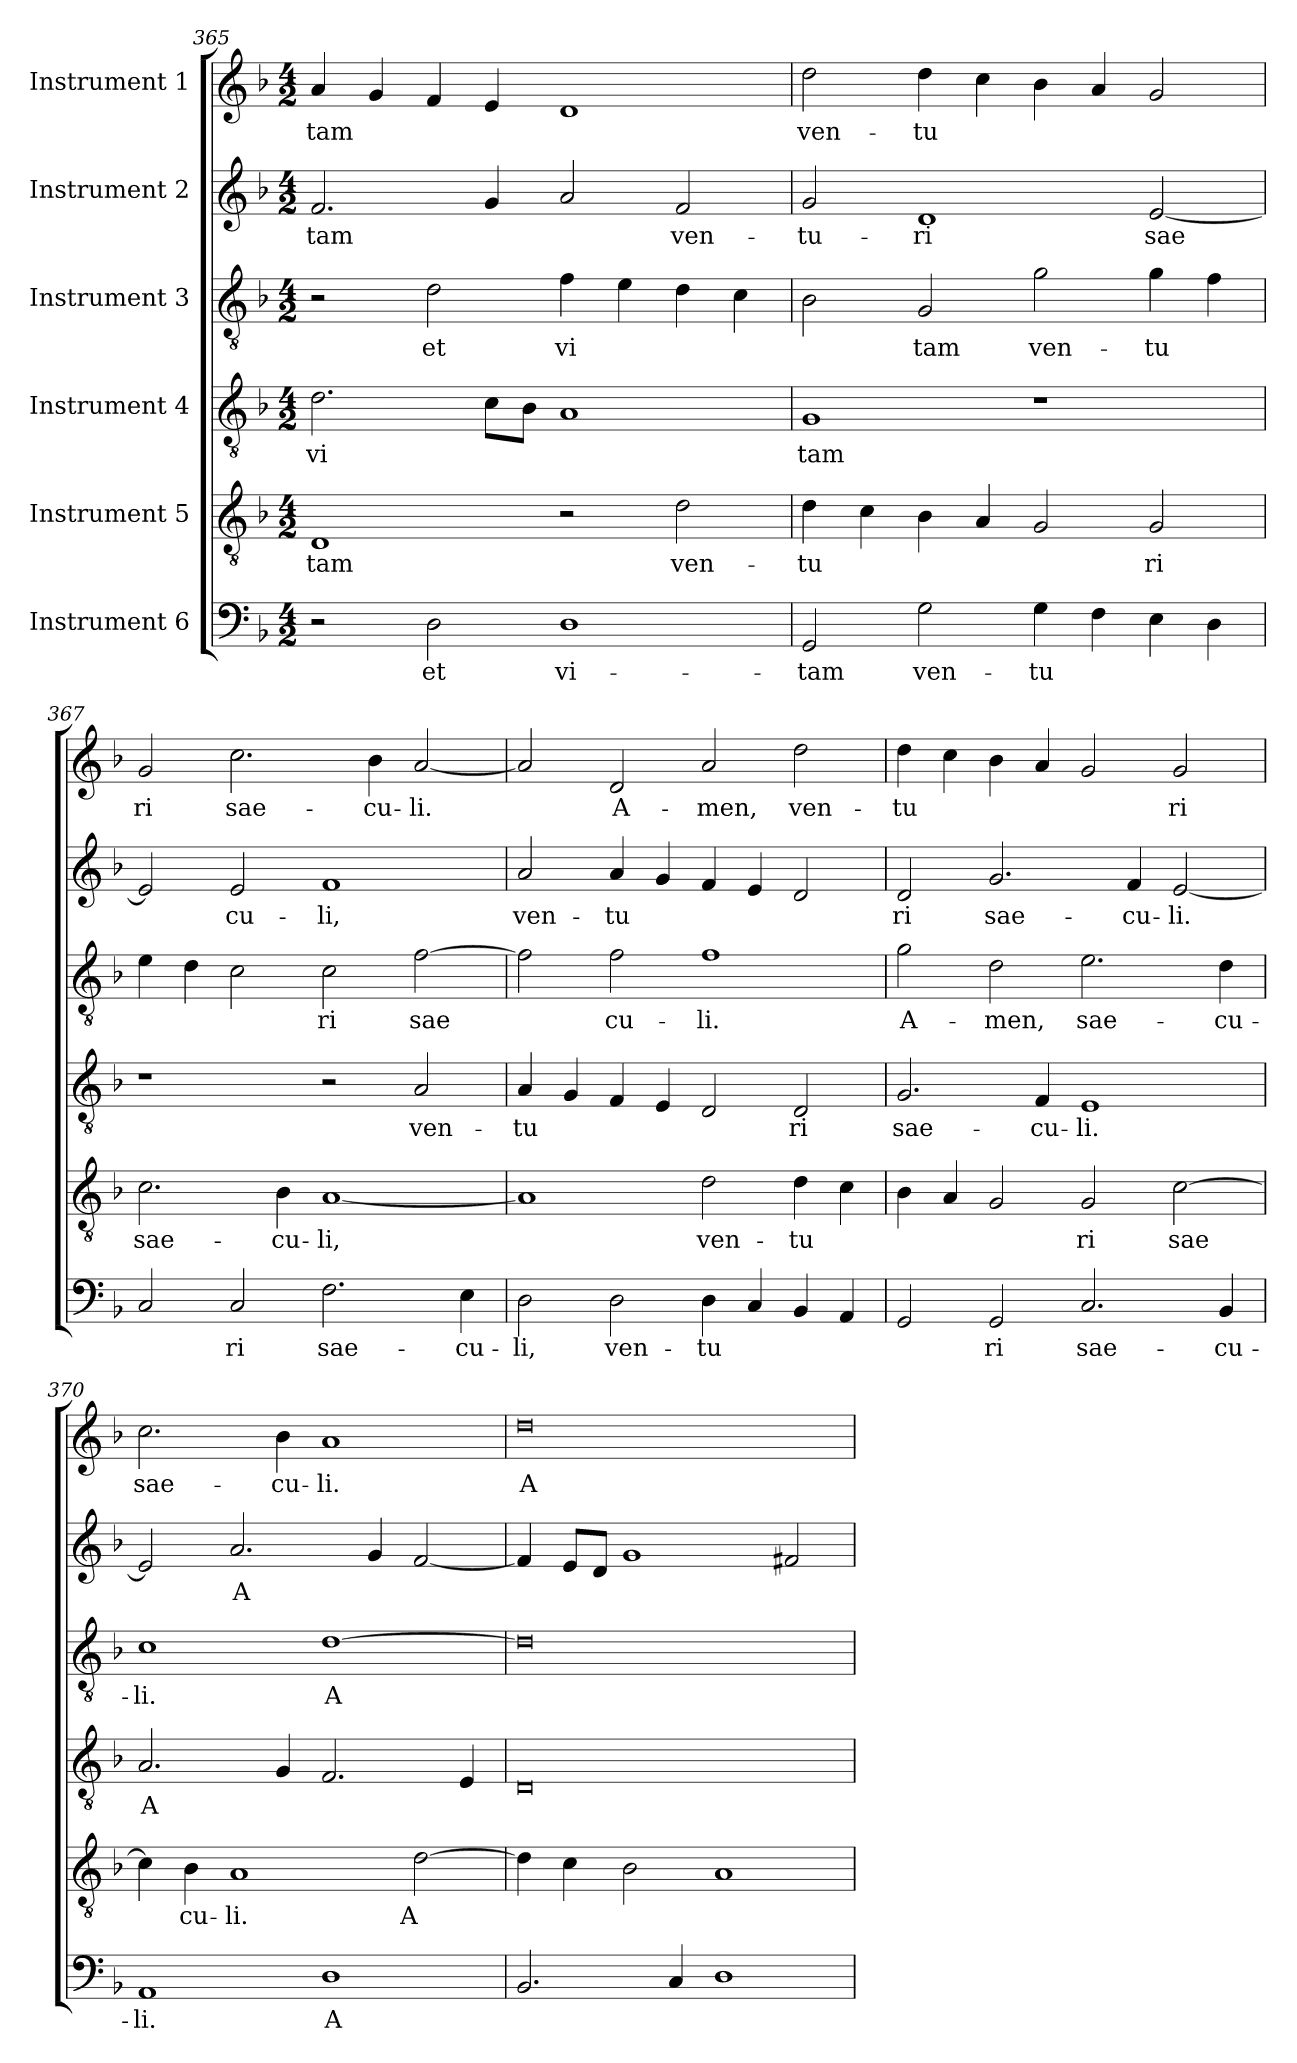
**kern	**text	**kern	**text	**kern	**text	**kern	**text	**kern	**text	**kern	**text
*part6	*part6	*part5	*part5	*part4	*part4	*part3	*part3	*part2	*part2	*part1	*part1
*staff6	*staff6	*staff5	*staff5	*staff4	*staff4	*staff3	*staff3	*staff2	*staff2	*staff1	*staff1
*I"Instrument 6	*	*I"Instrument 5	*	*I"Instrument 4	*	*I"Instrument 3	*	*I"Instrument 2	*	*I"Instrument 1	*
!!LO:PB:g=z
*clefF4	*	*clefGv2	*	*clefGv2	*	*clefGv2	*	*clefG2	*	*clefG2	*
*k[b-]	*	*k[b-]	*	*k[b-]	*	*k[b-]	*	*k[b-]	*	*k[b-]	*
*F:	*	*F:	*	*F:	*	*F:	*	*F:	*	*F:	*
*M4/2	*	*M4/2	*	*M4/2	*	*M4/2	*	*M4/2	*	*M4/2	*
=365	=365	=365	=365	=365	=365	=365	=365	=365	=365	=365	=365
!	!	!	!LO:LY:b:cj	!	!LO:LY:b:cj	!	!	!	!LO:LY:b:cj	!	!LO:LY:b:cj
2r	.	1D	-tam	2.d\	vi-	2r	.	2.f/	-tam	4a/	-tam
!	!	!	!	!	!	!	!	!	!	!	!LO:LY:b:cj
.	.	.	.	.	.	.	.	.	.	4g/	.
!	!LO:LY:b:cj	!	!	!	!	!	!LO:LY:b:cj	!	!	!	!LO:LY:b:cj
2D\	et	.	.	.	.	2d\	et	.	.	4f/	.
!	!	!	!	!	!LO:LY:b:cj	!	!	!	!LO:LY:b:cj	!	!LO:LY:b:cj
.	.	.	.	8c\L	--	.	.	4g/	.	4e/	.
!	!	!	!	!	!LO:LY:b:cj	!	!	!	!	!	!
.	.	.	.	8B-\J	--	.	.	.	.	.	.
!	!LO:LY:b:cj	!	!	!	!LO:LY:b:cj	!	!LO:LY:b:cj	!	!LO:LY:b:cj	!	!LO:LY:b:cj
1D	vi-	2r	.	1A	--	4f\	vi-	2a/	.	1d	.
!	!	!	!	!	!	!	!LO:LY:b:cj	!	!	!	!
.	.	.	.	.	.	4e\	--	.	.	.	.
!	!	!	!LO:LY:b:cj	!	!	!	!LO:LY:b:cj	!	!LO:LY:b:cj	!	!
.	.	2d\	ven-	.	.	4d\	--	2f/	ven-	.	.
!	!	!	!	!	!	!	!LO:LY:b:cj	!	!	!	!
.	.	.	.	.	.	4c\	--	.	.	.	.
=366	=366	=366	=366	=366	=366	=366	=366	=366	=366	=366	=366
!	!LO:LY:b:cj	!	!LO:LY:b:cj	!	!LO:LY:b:cj	!	!LO:LY:b:cj	!	!LO:LY:b:cj	!	!LO:LY:b:cj
2GG/	-tam	4d\	-tu-	1G	-tam	2B-\	--	2g/	-tu-	2dd\	ven-
!	!	!	!LO:LY:b:cj	!	!	!	!	!	!	!	!
.	.	4c\	--	.	.	.	.	.	.	.	.
!	!LO:LY:b:cj	!	!LO:LY:b:cj	!	!	!	!LO:LY:b:cj	!	!LO:LY:b:cj	!	!LO:LY:b:cj
2G\	ven-	4B-\	--	.	.	2G/	-tam	1d	-ri	4dd\	-tu-
!	!	!	!LO:LY:b:cj	!	!	!	!	!	!	!	!LO:LY:b:cj
.	.	4A/	--	.	.	.	.	.	.	4cc\	--
!	!LO:LY:b:cj	!	!LO:LY:b:cj	!	!	!	!LO:LY:b:cj	!	!	!	!LO:LY:b:cj
4G\	-tu-	2G/	--	1r	.	2g\	ven-	.	.	4b-\	--
!	!LO:LY:b:cj	!	!	!	!	!	!	!	!	!	!LO:LY:b:cj
4F\	--	.	.	.	.	.	.	.	.	4a/	--
!	!LO:LY:b:cj	!	!LO:LY:b:cj	!	!	!	!LO:LY:b:cj	!	!LO:LY:b:cj	!	!LO:LY:b:cj
4E\	--	2G/	-ri	.	.	4g\	-tu-	[<2e/	sae-	2g/	--
!	!LO:LY:b:cj	!	!	!	!	!	!LO:LY:b:cj	!	!	!	!
4D\	--	.	.	.	.	4f\	--	.	.	.	.
=367	=367	=367	=367	=367	=367	=367	=367	=367	=367	=367	=367
!	!LO:LY:b:cj	!	!LO:LY:b:cj	!	!	!	!LO:LY:b:cj	!	!LO:LY:b:cj	!	!LO:LY:b:cj
2C/	--	2.c\	sae-	1r	.	4e\	--	2e/]	--	2g/	-ri
!	!	!	!	!	!	!	!LO:LY:b:cj	!	!	!	!
.	.	.	.	.	.	4d\	--	.	.	.	.
!	!LO:LY:b:cj	!	!	!	!	!	!LO:LY:b:cj	!	!LO:LY:b:cj	!	!LO:LY:b:cj
2C/	-ri	.	.	.	.	2c\	--	2e/	-cu-	2.cc\	sae-
!	!	!	!LO:LY:b:cj	!	!	!	!	!	!	!	!
.	.	4B-\	-cu-	.	.	.	.	.	.	.	.
!	!LO:LY:b:cj	!	!LO:LY:b:cj	!	!	!	!LO:LY:b:cj	!	!LO:LY:b:cj	!	!
2.F\	sae-	[<1A	-li,	2r	.	2c\	-ri	1f	-li,	.	.
!	!	!	!	!	!	!	!	!	!	!	!LO:LY:b:cj
.	.	.	.	.	.	.	.	.	.	4b-\	-cu-
!	!	!	!	!	!LO:LY:b:cj	!	!LO:LY:b:cj	!	!	!	!LO:LY:b:cj
.	.	.	.	2A/	ven-	[>2f\	sae-	.	.	[<2a/	-li.
!	!LO:LY:b:cj	!	!	!	!	!	!	!	!	!	!
4E\	-cu-	.	.	.	.	.	.	.	.	.	.
=368	=368	=368	=368	=368	=368	=368	=368	=368	=368	=368	=368
!	!LO:LY:b:cj	!	!LO:LY:b:cj	!	!LO:LY:b:cj	!	!LO:LY:b:cj	!	!LO:LY:b:cj	!	!LO:LY:b:cj
2D\	-li,	1A]	.	4A/	-tu-	2f\]	--	2a/	ven-	2a/]	.
!	!	!	!	!	!LO:LY:b:cj	!	!	!	!	!	!
.	.	.	.	4G/	--	.	.	.	.	.	.
!	!LO:LY:b:cj	!	!	!	!LO:LY:b:cj	!	!LO:LY:b:cj	!	!LO:LY:b:cj	!	!LO:LY:b:cj
2D\	ven-	.	.	4F/	--	2f\	-cu-	4a/	-tu-	2d/	A-
!	!	!	!	!	!LO:LY:b:cj	!	!	!	!LO:LY:b:cj	!	!
.	.	.	.	4E/	--	.	.	4g/	--	.	.
!	!LO:LY:b:cj	!	!LO:LY:b:cj	!	!LO:LY:b:cj	!	!LO:LY:b:cj	!	!LO:LY:b:cj	!	!LO:LY:b:cj
4D\	-tu-	2d\	ven-	2D/	--	1f	-li.	4f/	--	2a/	-men,
!	!LO:LY:b:cj	!	!	!	!	!	!	!	!LO:LY:b:cj	!	!
4C/	--	.	.	.	.	.	.	4e/	--	.	.
!	!LO:LY:b:cj	!	!LO:LY:b:cj	!	!LO:LY:b:cj	!	!	!	!LO:LY:b:cj	!	!LO:LY:b:cj
4BB-/	--	4d\	-tu-	2D/	-ri	.	.	2d/	--	2dd\	ven-
!	!LO:LY:b:cj	!	!LO:LY:b:cj	!	!	!	!	!	!	!	!
4AA/	--	4c\	--	.	.	.	.	.	.	.	.
!!LO:LB:g=z
=369	=369	=369	=369	=369	=369	=369	=369	=369	=369	=369	=369
!	!LO:LY:b:cj	!	!LO:LY:b:cj	!	!LO:LY:b:cj	!	!LO:LY:b:cj	!	!LO:LY:b:cj	!	!LO:LY:b:cj
2GG/	--	4B-\	--	2.G/	sae-	2g\	A-	2d/	-ri	4dd\	-tu-
!	!	!	!LO:LY:b:cj	!	!	!	!	!	!	!	!LO:LY:b:cj
.	.	4A/	--	.	.	.	.	.	.	4cc\	--
!	!LO:LY:b:cj	!	!LO:LY:b:cj	!	!	!	!LO:LY:b:cj	!	!LO:LY:b:cj	!	!LO:LY:b:cj
2GG/	-ri	2G/	--	.	.	2d\	-men,	2.g/	sae-	4b-\	--
!	!	!	!	!	!LO:LY:b:cj	!	!	!	!	!	!LO:LY:b:cj
.	.	.	.	4F/	-cu-	.	.	.	.	4a/	--
!	!LO:LY:b:cj	!	!LO:LY:b:cj	!	!LO:LY:b:cj	!	!LO:LY:b:cj	!	!	!	!LO:LY:b:cj
2.C/	sae-	2G/	-ri	1E	-li.	2.e\	sae-	.	.	2g/	--
!	!	!	!	!	!	!	!	!	!LO:LY:b:cj	!	!
.	.	.	.	.	.	.	.	4f/	-cu-	.	.
!	!	!	!LO:LY:b:cj	!	!	!	!	!	!LO:LY:b:cj	!	!LO:LY:b:cj
.	.	[>2c\	sae-	.	.	.	.	[<2e/	-li.	2g/	-ri
!	!LO:LY:b:cj	!	!	!	!	!	!LO:LY:b:cj	!	!	!	!
4BB-/	-cu-	.	.	.	.	4d\	-cu-	.	.	.	.
=370	=370	=370	=370	=370	=370	=370	=370	=370	=370	=370	=370
!	!LO:LY:b:cj	!	!LO:LY:b:cj	!	!LO:LY:b:cj	!	!LO:LY:b:cj	!	!LO:LY:b:cj	!	!LO:LY:b:cj
1AA	-li.	4c\]	--	2.A/	A-	1c	-li.	2e/]	.	2.cc\	sae-
!	!	!	!LO:LY:b:cj	!	!	!	!	!	!	!	!
.	.	4B-\	-cu-	.	.	.	.	.	.	.	.
!	!	!	!LO:LY:b:cj	!	!	!	!	!	!LO:LY:b:cj	!	!
.	.	1A	-li.	.	.	.	.	2.a/	A-	.	.
!	!	!	!	!	!LO:LY:b:cj	!	!	!	!	!	!LO:LY:b:cj
.	.	.	.	4G/	--	.	.	.	.	4b-\	-cu-
!	!LO:LY:b:cj	!	!	!	!LO:LY:b:cj	!	!LO:LY:b:cj	!	!	!	!LO:LY:b:cj
1D	A-	.	.	2.F/	--	[>1d	A-	.	.	1a	-li.
!	!	!	!	!	!	!	!	!	!LO:LY:b:cj	!	!
.	.	.	.	.	.	.	.	4g/	--	.	.
!	!	!	!LO:LY:b:cj	!	!	!	!	!	!LO:LY:b:cj	!	!
.	.	[>2d\	A-	.	.	.	.	[<2f/	--	.	.
!	!	!	!	!	!LO:LY:b:cj	!	!	!	!	!	!
.	.	.	.	4E/	--	.	.	.	.	.	.
=371	=371	=371	=371	=371	=371	=371	=371	=371	=371	=371	=371
!	!LO:LY:b:cj	!	!LO:LY:b:cj	!	!LO:LY:b:cj	!	!LO:LY:b:cj	!	!LO:LY:b:cj	!	!LO:LY:b:cj
2.BB-/	--	4d\]	--	0D	--	0d]	--	4f/]	--	0dd	A-
!	!	!	!LO:LY:b:cj	!	!	!	!	!	!LO:LY:b:cj	!	!
.	.	4c\	--	.	.	.	.	8e/L	--	.	.
!	!	!	!	!	!	!	!	!	!LO:LY:b:cj	!	!
.	.	.	.	.	.	.	.	8d/J	--	.	.
!	!	!	!LO:LY:b:cj	!	!	!	!	!	!LO:LY:b:cj	!	!
.	.	2B-\	--	.	.	.	.	1g	--	.	.
!	!LO:LY:b:cj	!	!	!	!	!	!	!	!	!	!
4C/	--	.	.	.	.	.	.	.	.	.	.
!	!LO:LY:b:cj	!	!LO:LY:b:cj	!	!	!	!	!	!	!	!
1D	--	1A	--	.	.	.	.	.	.	.	.
!	!	!	!	!	!	!	!	!	!LO:LY:b:cj	!	!
.	.	.	.	.	.	.	.	2f#/	--	.	.
=	=	=	=	=	=	=	=	=	=	=	=
*-	*-	*-	*-	*-	*-	*-	*-	*-	*-	*-	*-
